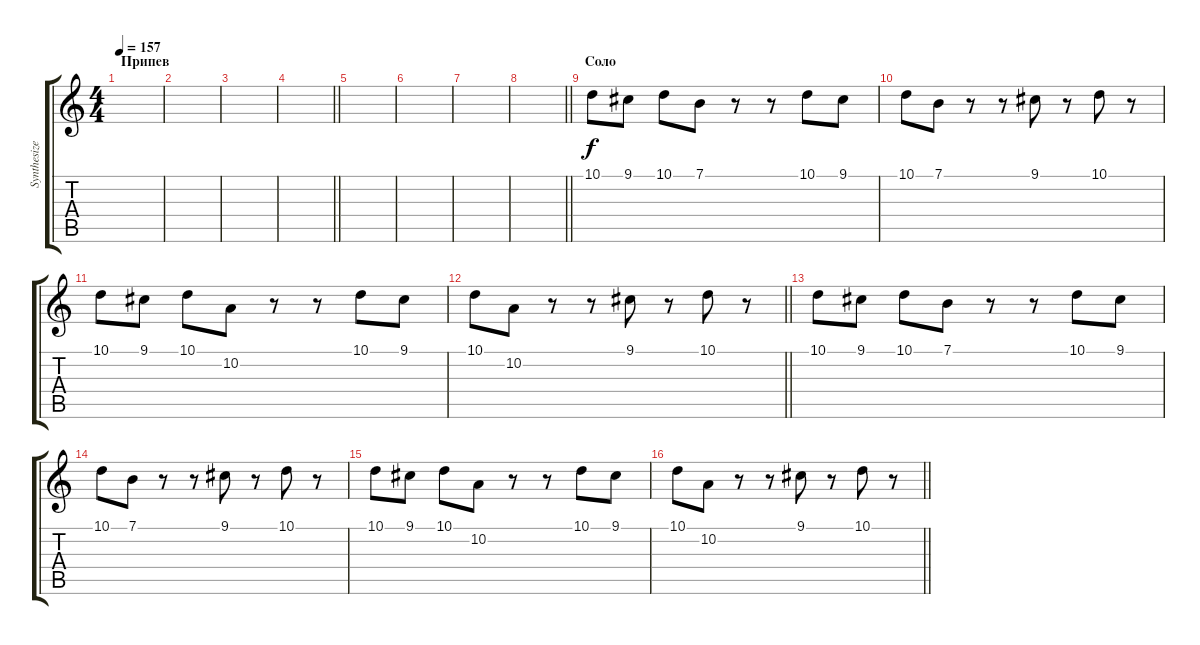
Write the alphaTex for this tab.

\track ("Synthesizer" "Synthesize") {instrument pizzicatostrings}
\staff {score tabs}
\tuning (E4 B3 G3 D3 A2 E2) {hide}
\ts (4 4)
\section ("" "Припев")
\tempo 157
\clef g2
\ks c
|
|
|
\barLineRight lightlight
|
|
|
|
\barLineRight lightlight
|
\section ("" "Соло")
10.1.8 9.1.8 10.1.8 7.1.8 r.8 r.8 10.1.8 9.1.8 |
10.1.8 7.1.8 r.8 r.8 9.1.8 r.8 10.1.8 r.8 |
10.1.8 9.1.8 10.1.8 10.2.8 r.8 r.8 10.1.8 9.1.8 |
\barLineRight lightlight
10.1.8 10.2.8 r.8 r.8 9.1.8 r.8 10.1.8 r.8 |
10.1.8 9.1.8 10.1.8 7.1.8 r.8 r.8 10.1.8 9.1.8 |
10.1.8 7.1.8 r.8 r.8 9.1.8 r.8 10.1.8 r.8 |
10.1.8 9.1.8 10.1.8 10.2.8 r.8 r.8 10.1.8 9.1.8 |
\barLineRight lightlight
10.1.8 10.2.8 r.8 r.8 9.1.8 r.8 10.1.8 r.8
